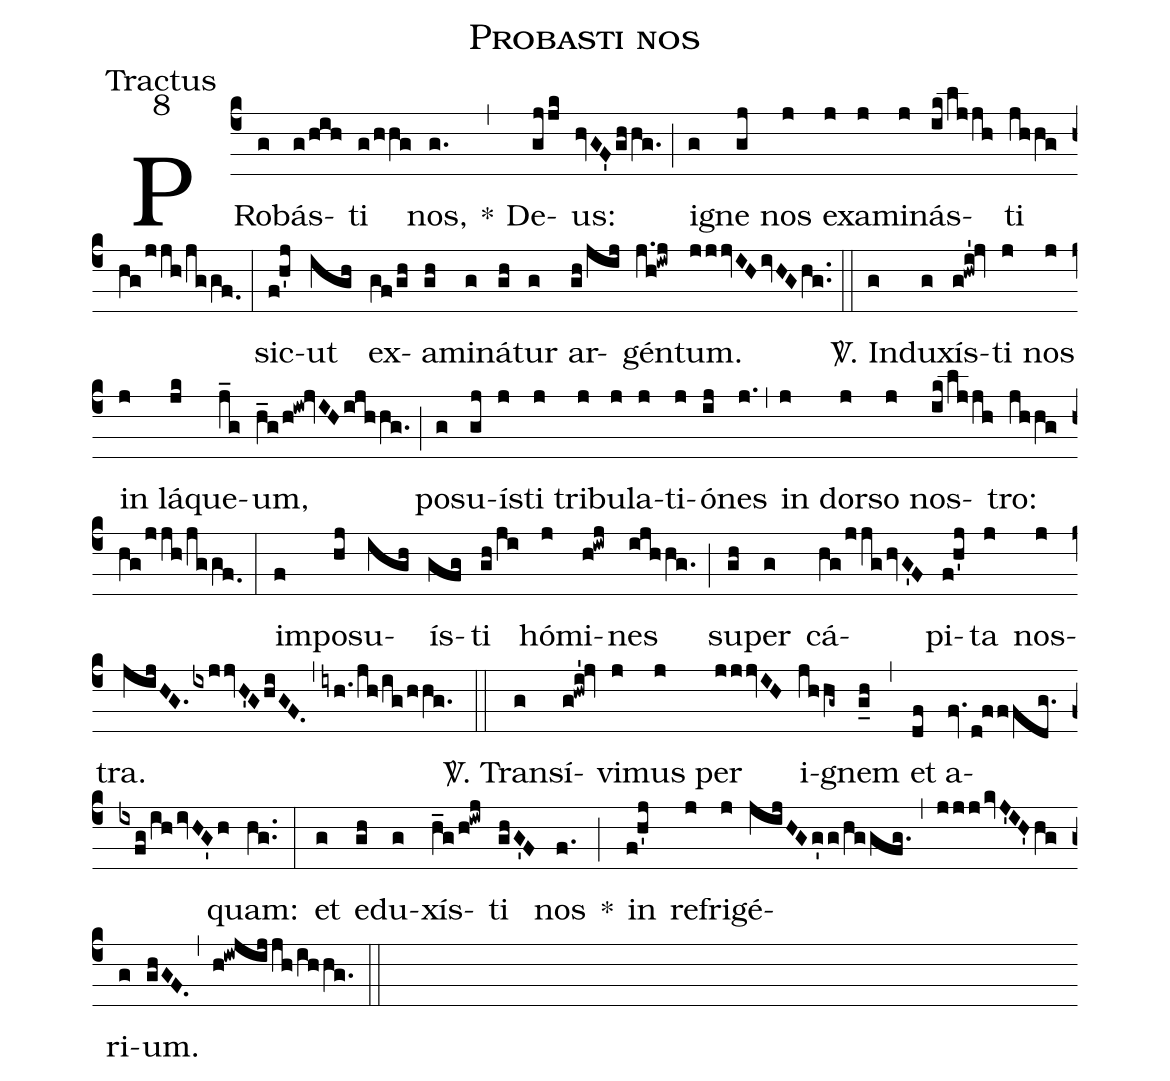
name: Probasti nos;
office-part: Tractus;
mode: 8;
%%
(c4) PRo(g)bás(g/hih)ti(g/hhg) nos,(g.) *(,) De(gjjk)us:(hvGF'ghhg.) (;) i(g)gne(gj) nos(j) ex(j)a(j)mi(j)nás(ik/ljjh)ti(jhhg/hg/jjh/jggf.0) (:)
sic(f!h'j)ut(igh) ex(gf/gh)a(gh)mi(g)ná(gh)tur(g) ar(gh/jij)gén(j.h!iwj)tum.(jjjvIHivHGhg..) (::)
<sp>V/</sp>. In(g)du(g)xís(g!hwi'!jv)ti(j) nos(j) in(j) lá(jk)que(j_g)um,(h_g/h!iw!jvIHijhhg.) (;) po(g)su(gj)ís(j)ti(j) tri(j)bu(j)la(j)ti(j)ó(ij)nes(j.) (,) in(j) dor(j)so(j) nos(ik/ljjh)tro:(jhhg/hg/jjh/jggf.0) (:)
im(f)po(hj)su(igh)ís(gfg)ti(gh/ji) hó(j)mi(h!iwj)nes(ijhhg.) (;) su(gh)per(g) cá(hg/jjghvG'F)pi(f!h'j)ta(j) nos(j)tra.(jijHG.ixjjvH'GhiGF.) (,) (iyh./jh/ig/hhg.) (::)
<sp>V/</sp>. Trans(g)í(g!hwi'!jv)vi(j)mus(j) per(jjjvIH) i(jhhg~)gnem(g_h) (,) et(df) a(fv.d!fffdg.ixfg/ihivHG'h)quam:(hg..) (:)
et(g) e(gh)du(g)xís(h_g/h!iwj)ti(ghG'F) nos(f.) *(;) in(f!h'j) re(j)fri(j)gé(jijHGg'g/hggfg.)(,)(jjjkvJ'IH'hg)ri(g)um.(ghGF.) (,) (h!iwjijjh/ihhg.) (::)
